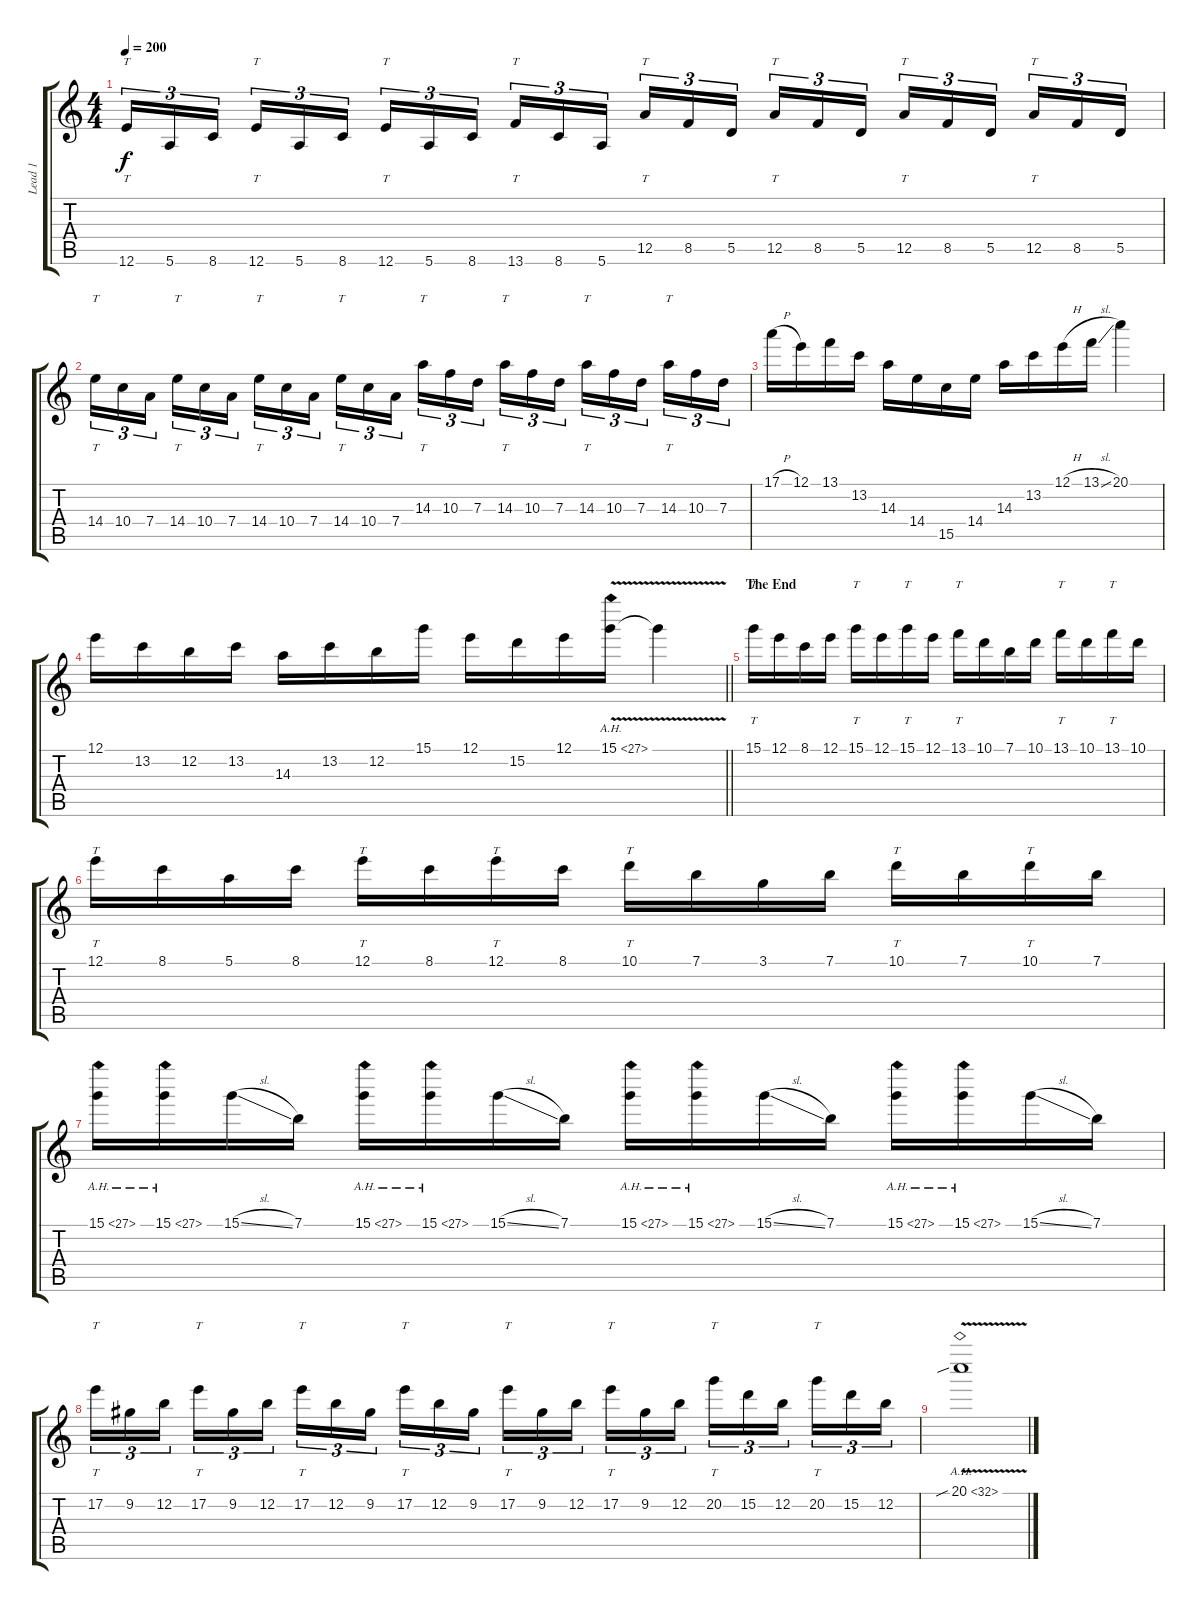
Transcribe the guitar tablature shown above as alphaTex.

\track ("Lead 1" "Lead 1") {instrument overdrivenguitar}
\staff {score tabs}
\tuning (E4 B3 G3 D3 A2 E2) {hide}
\ts (4 4)
\tempo 200
\clef g2
\ks c
12.6.16{tt tu (3 2) dy f} 5.6.16{tu (3 2)} 8.6.16{tu (3 2) beam splitsecondary} 12.6.16{tt tu (3 2)} 5.6.16{tu (3 2)} 8.6.16{tu (3 2)} 12.6.16{tt tu (3 2)} 5.6.16{tu (3 2)} 8.6.16{tu (3 2) beam splitsecondary} 13.6.16{tt tu (3 2)} 8.6.16{tu (3 2)} 5.6.16{tu (3 2)} 12.5.16{tt tu (3 2)} 8.5.16{tu (3 2)} 5.5.16{tu (3 2) beam splitsecondary} 12.5.16{tt tu (3 2)} 8.5.16{tu (3 2)} 5.5.16{tu (3 2)} 12.5.16{tt tu (3 2)} 8.5.16{tu (3 2)} 5.5.16{tu (3 2) beam splitsecondary} 12.5.16{tt tu (3 2)} 8.5.16{tu (3 2)} 5.5.16{tu (3 2)} |
14.4.16{tt tu (3 2)} 10.4.16{tu (3 2)} 7.4.16{tu (3 2) beam splitsecondary} 14.4.16{tt tu (3 2)} 10.4.16{tu (3 2)} 7.4.16{tu (3 2)} 14.4.16{tt tu (3 2)} 10.4.16{tu (3 2)} 7.4.16{tu (3 2) beam splitsecondary} 14.4.16{tt tu (3 2)} 10.4.16{tu (3 2)} 7.4.16{tu (3 2)} 14.3.16{tt tu (3 2)} 10.3.16{tu (3 2)} 7.3.16{tu (3 2) beam splitsecondary} 14.3.16{tt tu (3 2)} 10.3.16{tu (3 2)} 7.3.16{tu (3 2)} 14.3.16{tt tu (3 2)} 10.3.16{tu (3 2)} 7.3.16{tu (3 2) beam splitsecondary} 14.3.16{tt tu (3 2)} 10.3.16{tu (3 2)} 7.3.16{tu (3 2)} |
17.1{h}.16 12.1.16 13.1.16 13.2.16 14.3.16 14.4.16 15.5.16 14.4.16 14.3.16 13.2.16 12.1{h}.16 13.1{sl}.16 20.1.4 |
\barLineRight lightlight
12.1.16 13.2.16 12.2.16 13.2.16 14.3.16 13.2.16 12.2.16 15.1.16 12.1.16 15.2.16 12.1.16 15.1{ah 12 v}.16 15.1{t}.4 |
\section ("" "The End")
15.1.16{tt} 12.1.16 8.1.16 12.1.16 15.1.16{tt} 12.1.16 15.1.16{tt} 12.1.16 13.1.16{tt} 10.1.16 7.1.16 10.1.16 13.1.16{tt} 10.1.16 13.1.16{tt} 10.1.16 |
12.1.16{tt} 8.1.16 5.1.16 8.1.16 12.1.16{tt} 8.1.16 12.1.16{tt} 8.1.16 10.1.16{tt} 7.1.16 3.1.16 7.1.16 10.1.16{tt} 7.1.16 10.1.16{tt} 7.1.16 |
15.1{ah 12}.16 15.1{ah 12}.16 15.1{sl}.16 7.1.16 15.1{ah 12}.16 15.1{ah 12}.16 15.1{sl}.16 7.1.16 15.1{ah 12}.16 15.1{ah 12}.16 15.1{sl}.16 7.1.16 15.1{ah 12}.16 15.1{ah 12}.16 15.1{sl}.16 7.1.16 |
17.2.16{tt tu (3 2)} 9.2.16{tu (3 2)} 12.2.16{tu (3 2) beam splitsecondary} 17.2.16{tt tu (3 2)} 9.2.16{tu (3 2)} 12.2.16{tu (3 2)} 17.2.16{tt tu (3 2)} 12.2.16{tu (3 2)} 9.2.16{tu (3 2) beam splitsecondary} 17.2.16{tt tu (3 2)} 12.2.16{tu (3 2)} 9.2.16{tu (3 2)} 17.2.16{tt tu (3 2)} 9.2.16{tu (3 2)} 12.2.16{tu (3 2) beam splitsecondary} 17.2.16{tt tu (3 2)} 9.2.16{tu (3 2)} 12.2.16{tu (3 2)} 20.2.16{tt tu (3 2)} 15.2.16{tu (3 2)} 12.2.16{tu (3 2) beam splitsecondary} 20.2.16{tt tu (3 2)} 15.2.16{tu (3 2)} 12.2.16{tu (3 2)} |
20.1{ah 12 v sib}.1
